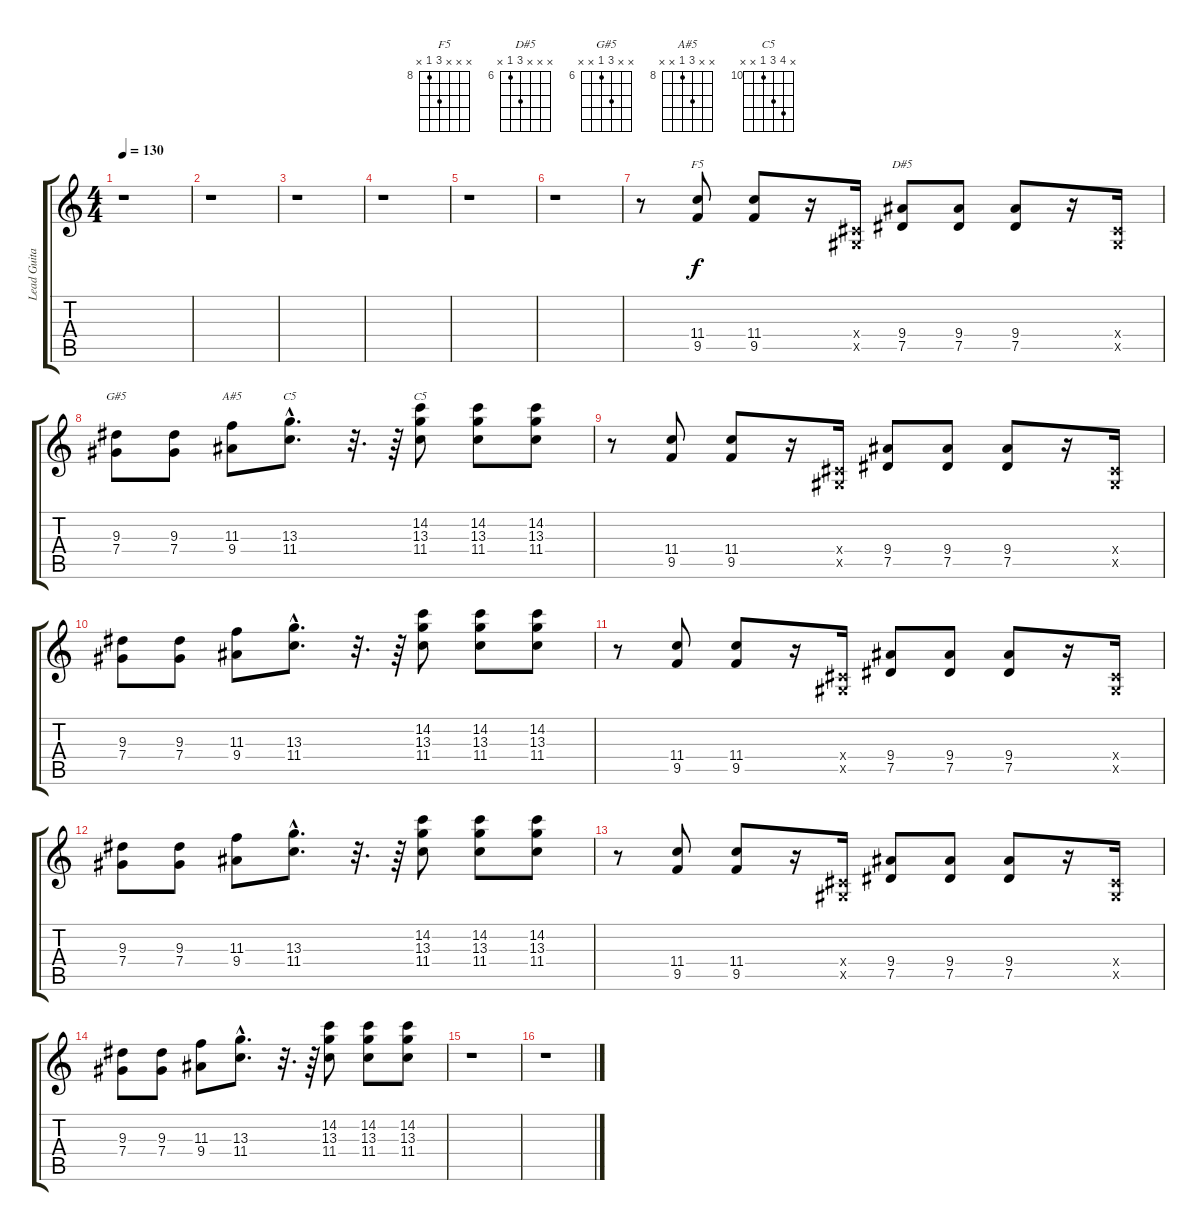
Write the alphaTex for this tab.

\track ("Lead Guitar (Clean)" "Lead Guita") {instrument electricguitarclean}
\staff {score tabs}
\tuning (Eb4 Bb3 Gb3 Db3 Ab2 Eb2) {hide}
\chord ("F5" x x x 10 8 x) {firstfret 8}
\chord ("D#5" x x x 8 6 x) {firstfret 6}
\chord ("G#5" x x 8 6 x x) {firstfret 6}
\chord ("A#5" x x 10 8 x x) {firstfret 8}
\chord ("C5" x x 12 10 x x) {firstfret 10}
\chord ("C5" x 13 12 10 x x) {firstfret 10}
\ts (4 4)
\tempo 130
\clef g2
\ks c
r.1{dy f} |
r.1 |
r.1 |
r.1 |
r.1 |
r.1 |
r.8 (11.4 9.5).8{ch "F5"} (11.4 9.5).8 r.16 (0.4{x} 0.5{x}).16 (9.4 7.5).8{ch "D#5"} (9.4 7.5).8 (9.4 7.5).8 r.16 (0.4{x} 0.5{x}).16 |
(9.3 7.4).8{ch "G#5"} (9.3 7.4).8 (11.3 9.4).8{ch "A#5"} (13.3{hac} 11.4{hac}).8{d ch "C5"} r.32{d} r.64 (14.2 13.3 11.4).8{ch "C5"} (14.2 13.3 11.4).8 (14.2 13.3 11.4).8 |
r.8 (11.4 9.5).8 (11.4 9.5).8 r.16 (0.4{x} 0.5{x}).16 (9.4 7.5).8 (9.4 7.5).8 (9.4 7.5).8 r.16 (0.4{x} 0.5{x}).16 |
(9.3 7.4).8 (9.3 7.4).8 (11.3 9.4).8 (13.3{hac} 11.4{hac}).8{d} r.32{d} r.64 (14.2 13.3 11.4).8 (14.2 13.3 11.4).8 (14.2 13.3 11.4).8 |
r.8 (11.4 9.5).8 (11.4 9.5).8 r.16 (0.4{x} 0.5{x}).16 (9.4 7.5).8 (9.4 7.5).8 (9.4 7.5).8 r.16 (0.4{x} 0.5{x}).16 |
(9.3 7.4).8 (9.3 7.4).8 (11.3 9.4).8 (13.3{hac} 11.4{hac}).8{d} r.32{d} r.64 (14.2 13.3 11.4).8 (14.2 13.3 11.4).8 (14.2 13.3 11.4).8 |
r.8 (11.4 9.5).8 (11.4 9.5).8 r.16 (0.4{x} 0.5{x}).16 (9.4 7.5).8 (9.4 7.5).8 (9.4 7.5).8 r.16 (0.4{x} 0.5{x}).16 |
(9.3 7.4).8 (9.3 7.4).8 (11.3 9.4).8 (13.3{hac} 11.4{hac}).8{d} r.32{d} r.64 (14.2 13.3 11.4).8 (14.2 13.3 11.4).8 (14.2 13.3 11.4).8 |
r.1 |
r.1
